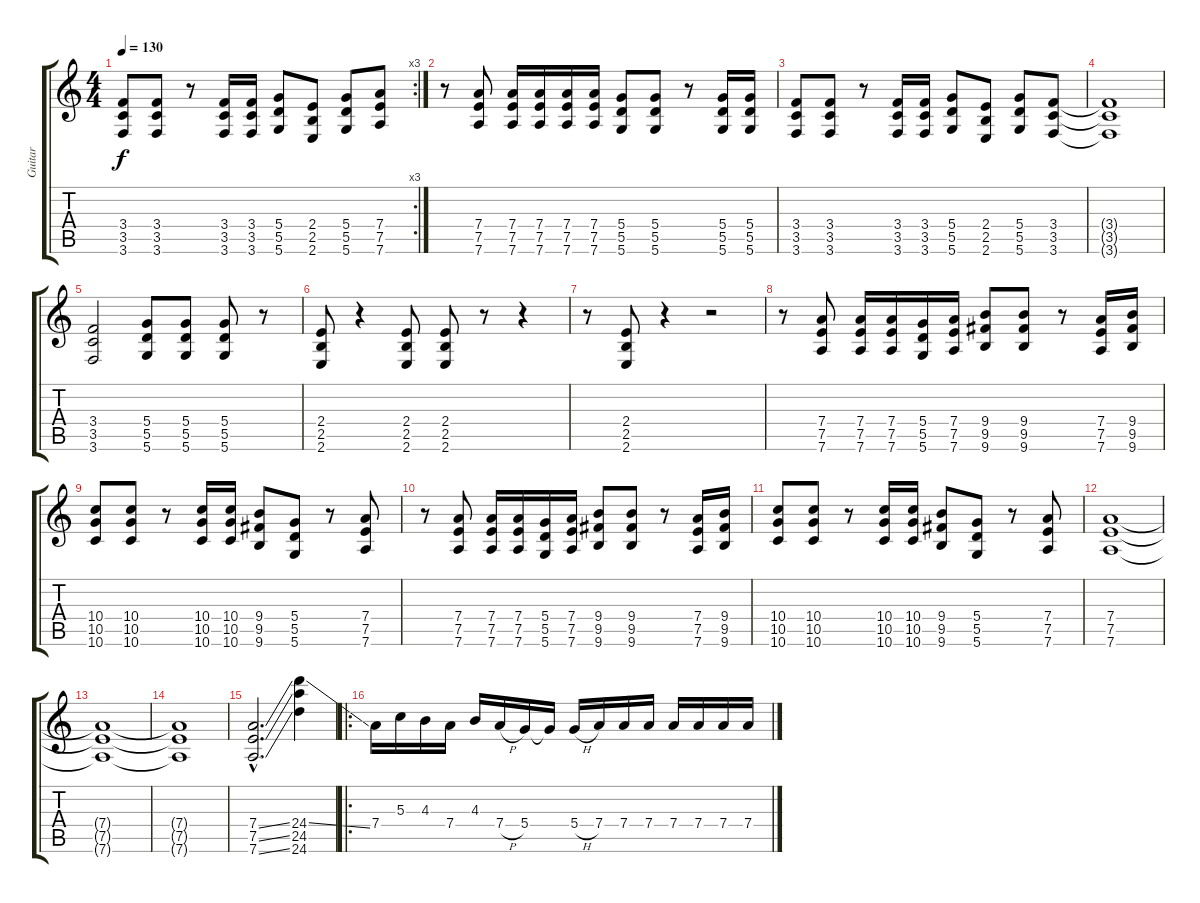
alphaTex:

\track ("Guitar" "Guitar") {instrument distortionguitar}
\staff {score tabs}
\tuning (E4 B3 G3 D3 A2 D2) {hide}
\rc 3
\ts (4 4)
\tempo 130
\clef g2
\ks c
(3.4 3.5 3.6).8{dy f} (3.4 3.5 3.6).8 r.8 (3.4 3.5 3.6).16 (3.4 3.5 3.6).16 (5.4 5.5 5.6).8 (2.4 2.5 2.6).8 (5.4 5.5 5.6).8 (7.4 7.5 7.6).8 |
r.8 (7.4 7.5 7.6).8 (7.4 7.5 7.6).16 (7.4 7.5 7.6).16 (7.4 7.5 7.6).16 (7.4 7.5 7.6).16 (5.4 5.5 5.6).8 (5.4 5.5 5.6).8 r.8 (5.4 5.5 5.6).16 (5.4 5.5 5.6).16 |
(3.4 3.5 3.6).8 (3.4 3.5 3.6).8 r.8 (3.4 3.5 3.6).16 (3.4 3.5 3.6).16 (5.4 5.5 5.6).8 (2.4 2.5 2.6).8 (5.4 5.5 5.6).8 (3.4 3.5 3.6).8 |
(3.4{t} 3.5{t} 3.6{t}).1 |
(3.4 3.5 3.6).2 (5.4 5.5 5.6).8 (5.4 5.5 5.6).8 (5.4 5.5 5.6).8 r.8 |
(2.4 2.5 2.6).8 r.4 (2.4 2.5 2.6).8 (2.4 2.5 2.6).8 r.8 r.4 |
r.8 (2.4 2.5 2.6).8 r.4 r.2 |
r.8 (7.4 7.5 7.6).8 (7.4 7.5 7.6).16 (7.4 7.5 7.6).16 (5.4 5.5 5.6).16 (7.4 7.5 7.6).16 (9.4 9.5 9.6).8 (9.4 9.5 9.6).8 r.8 (7.4 7.5 7.6).16 (9.4 9.5 9.6).16 |
(10.4 10.5 10.6).8 (10.4 10.5 10.6).8 r.8 (10.4 10.5 10.6).16 (10.4 10.5 10.6).16 (9.4 9.5 9.6).8 (5.4 5.5 5.6).8 r.8 (7.4 7.5 7.6).8 |
r.8 (7.4 7.5 7.6).8 (7.4 7.5 7.6).16 (7.4 7.5 7.6).16 (5.4 5.5 5.6).16 (7.4 7.5 7.6).16 (9.4 9.5 9.6).8 (9.4 9.5 9.6).8 r.8 (7.4 7.5 7.6).16 (9.4 9.5 9.6).16 |
(10.4 10.5 10.6).8 (10.4 10.5 10.6).8 r.8 (10.4 10.5 10.6).16 (10.4 10.5 10.6).16 (9.4 9.5 9.6).8 (5.4 5.5 5.6).8 r.8 (7.4 7.5 7.6).8 |
(7.4 7.5 7.6).1 |
(7.4{t} 7.5{t} 7.6{t}).1 |
(7.4{t} 7.5{t} 7.6{t}).1 |
(7.4{ss hac} 7.5{ss hac} 7.6{ss hac}).2{d} (24.4{ss} 24.5 24.6).4 |
\ro
7.4.16 5.3.16 4.3.16 7.4.16 4.3.16 7.4{h}.16 5.4.16 5.4{t}.16 5.4{h}.16 7.4.16 7.4.16 7.4.16 7.4.16 7.4.16 7.4.16 7.4.16
